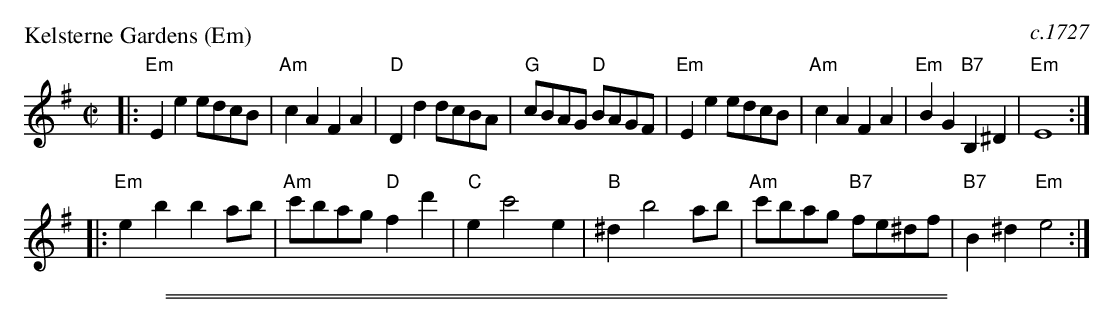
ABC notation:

X:1
P: Kelsterne Gardens (Em)
O: c.1727
M: C|
L: 1/8
K: Em
|: "Em"E2e2 edcB | "Am"c2A2 F2A2 \
| "D"D2d2 dcBA | "G"cBAG "D"BAGF \
|  "Em"E2e2 edcB | "Am"c2A2 F2A2 \
| "Em"B2G2 "B7"B,2^D2 | "Em"E8 :|
|:"Em"e2b2 b2ab | "Am"c'bag "D"f2d'2 \
| "C"e2 c'4 e2 | "B"^d2 b4 ab \
| "Am"c'bag "B7"fe^df | "B7"B2^d2 "Em"e4 :|
